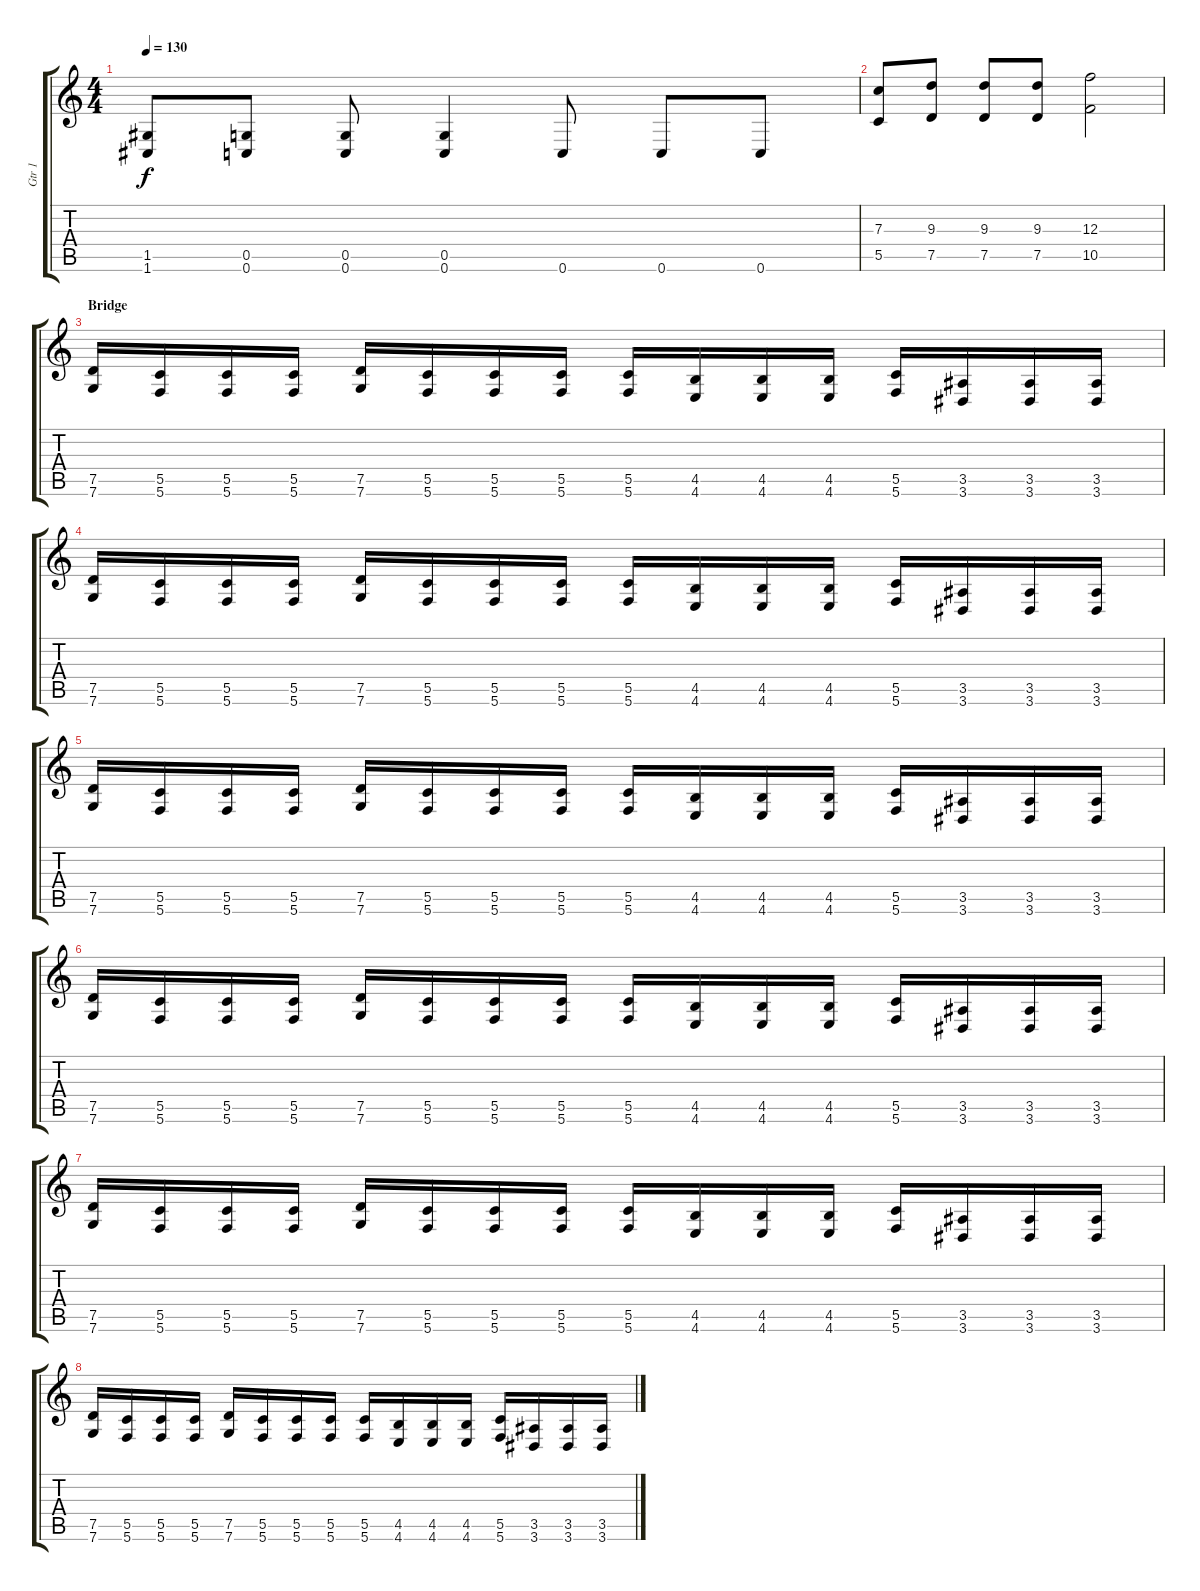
\track ("Gtr 1" "Gtr 1") {instrument distortionguitar}
\staff {score tabs}
\tuning (D4 A3 F3 C3 G2 C2) {hide}
\ts (4 4)
\tempo 130
\clef g2
\ks c
(1.5 1.6).8{dy f} (0.5 0.6).8 (0.5 0.6).8 (0.5 0.6).4 0.6.8 0.6.8 0.6.8 |
(7.3 5.5).8 (9.3 7.5).8 (9.3 7.5).8 (9.3 7.5).8 (12.3 10.5).2 |
\section ("" "Bridge")
(7.5 7.6).16 (5.5 5.6).16 (5.5 5.6).16 (5.5 5.6).16 (7.5 7.6).16 (5.5 5.6).16 (5.5 5.6).16 (5.5 5.6).16 (5.5 5.6).16 (4.5 4.6).16 (4.5 4.6).16 (4.5 4.6).16 (5.5 5.6).16 (3.5 3.6).16 (3.5 3.6).16 (3.5 3.6).16 |
(7.5 7.6).16 (5.5 5.6).16 (5.5 5.6).16 (5.5 5.6).16 (7.5 7.6).16 (5.5 5.6).16 (5.5 5.6).16 (5.5 5.6).16 (5.5 5.6).16 (4.5 4.6).16 (4.5 4.6).16 (4.5 4.6).16 (5.5 5.6).16 (3.5 3.6).16 (3.5 3.6).16 (3.5 3.6).16 |
(7.5 7.6).16 (5.5 5.6).16 (5.5 5.6).16 (5.5 5.6).16 (7.5 7.6).16 (5.5 5.6).16 (5.5 5.6).16 (5.5 5.6).16 (5.5 5.6).16 (4.5 4.6).16 (4.5 4.6).16 (4.5 4.6).16 (5.5 5.6).16 (3.5 3.6).16 (3.5 3.6).16 (3.5 3.6).16 |
(7.5 7.6).16 (5.5 5.6).16 (5.5 5.6).16 (5.5 5.6).16 (7.5 7.6).16 (5.5 5.6).16 (5.5 5.6).16 (5.5 5.6).16 (5.5 5.6).16 (4.5 4.6).16 (4.5 4.6).16 (4.5 4.6).16 (5.5 5.6).16 (3.5 3.6).16 (3.5 3.6).16 (3.5 3.6).16 |
(7.5 7.6).16 (5.5 5.6).16 (5.5 5.6).16 (5.5 5.6).16 (7.5 7.6).16 (5.5 5.6).16 (5.5 5.6).16 (5.5 5.6).16 (5.5 5.6).16 (4.5 4.6).16 (4.5 4.6).16 (4.5 4.6).16 (5.5 5.6).16 (3.5 3.6).16 (3.5 3.6).16 (3.5 3.6).16 |
(7.5 7.6).16 (5.5 5.6).16 (5.5 5.6).16 (5.5 5.6).16 (7.5 7.6).16 (5.5 5.6).16 (5.5 5.6).16 (5.5 5.6).16 (5.5 5.6).16 (4.5 4.6).16 (4.5 4.6).16 (4.5 4.6).16 (5.5 5.6).16 (3.5 3.6).16 (3.5 3.6).16 (3.5 3.6).16
